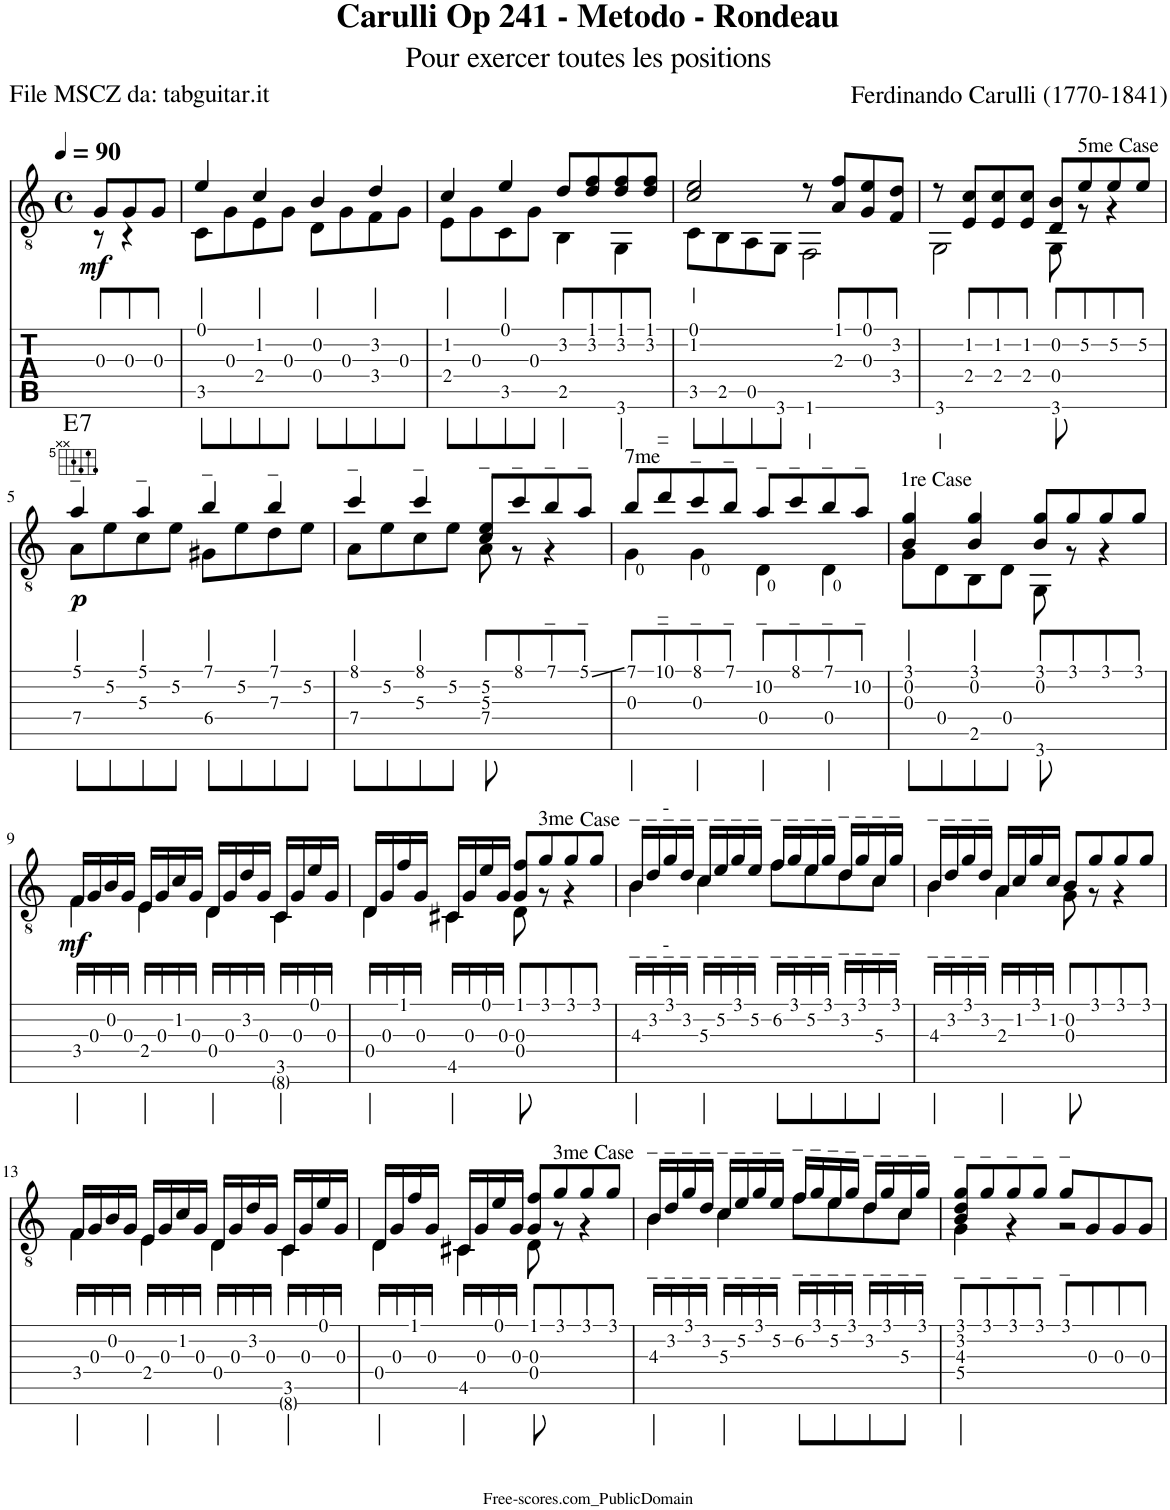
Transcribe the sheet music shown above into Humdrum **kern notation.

**kern	**kern	**dynam	**harte
*part2	*part1	*part1	*part1
*staff2	*staff1	*staff1	*
*I"Chitarra classica (Intavolatura)	*I"Guitar	*	*
*stria6	*	*	*
*	*clefGv2	*	*
*k[]	*k[]	*	*
*M4/4	*M4/4	*	*
*met(c)	*met(c)	*	*
*MM90	*MM90	*	*
=	=	=	=
*^	*^	*	*
!	!	!	!	!LO:DY:b	!
8G/L	8r	8G/L	8r	mf	.
8G/	4r	8G/	4r	.	.
8G/J	.	8G/J	.	.	.
=1	=1	=1	=1	=1	=1
4e/	8C\L	4e/	8C\L	.	.
.	8G\	.	8G\	.	.
4c/	8E\	4c/	8E\	.	.
.	8G\J	.	8G\J	.	.
4B/	8D\L	4B/	8D\L	.	.
.	8G\	.	8G\	.	.
4d/	8F\	4d/	8F\	.	.
.	8G\J	.	8G\J	.	.
=2	=2	=2	=2	=2	=2
4c/	8E\L	4c/	8E\L	.	.
.	8G\	.	8G\	.	.
4e/	8C\	4e/	8C\	.	.
.	8G\J	.	8G\J	.	.
8d/L	4BB\	8d/L	4BB\	.	.
8d/ 8f/	.	8d/ 8f/	.	.	.
8d/ 8f/	4GG\	8d/ 8f/	4GG\	.	.
8d/ 8f/J	.	8d/ 8f/J	.	.	.
=3	=3	=3	=3	=3	=3
2c/ 2e/	8C\L	2c/ 2e/	8C\L	.	.
.	8BB\	.	8BB\	.	.
.	8AA\	.	8AA\	.	.
.	8GG\J	.	8GG\J	.	.
8r	2FF\	8r	2FF\	.	.
8A/ 8f/L	.	8A/ 8f/L	.	.	.
8G/ 8e/	.	8G/ 8e/	.	.	.
8F/ 8d/J	.	8F/ 8d/J	.	.	.
=4	=4	=4	=4	=4	=4
8r	2GG\	8r	2GG\	.	.
8E/ 8c/L	.	8E/ 8c/L	.	.	.
8E/ 8c/	.	8E/ 8c/	.	.	.
8E/ 8c/J	.	8E/ 8c/J	.	.	.
8D/ 8B/L	8GG\	8D/ 8B/L	8GG\	.	.
!	!	!LO:TX:a:t=5me Case	!	!	!
8e/	8r	8e/	8r	.	.
8e/	4r	8e/	4r	.	.
8e/J	.	8e/J	.	.	.
!!LO:LB:g=z	!!
=5	=5	=5	=5	=5	=5
!	!	!LO:TX:a:t=_	!	!	!
!	!	!	!	!LO:DY:b	!LO:H:kt=7
4a/	8A\L	4a/	8A\L	p	E:7
.	8e\	.	8e\	.	.
!	!	!LO:TX:a:t=_	!	!	!
4a/	8c\	4a/	8c\	.	.
.	8e\J	.	8e\J	.	.
!	!	!LO:TX:a:t=_	!	!	!
4b/	8G#X\L	4b/	8G#X\L	.	.
.	8e\	.	8e\	.	.
!	!	!LO:TX:a:t=_	!	!	!
4b/	8d\	4b/	8d\	.	.
.	8e\J	.	8e\J	.	.
=6	=6	=6	=6	=6	=6
!	!	!LO:TX:a:t=_	!	!	!
4cc/	8A\L	4cc/	8A\L	.	.
.	8e\	.	8e\	.	.
!	!	!LO:TX:a:t=_	!	!	!
4cc/	8c\	4cc/	8c\	.	.
.	8e\J	.	8e\J	.	.
!	!	!LO:TX:a:t=_	!	!	!
8c/ 8e/L	8A\	8c/ 8e/L	8A\	.	.
!	!	!LO:TX:a:t=_	!	!	!
8cc/	8r	8cc/	8r	.	.
!	!	!LO:TX:a:t=_	!	!	!
!LO:TX:a:t=_	!	!	!	!	!
8b/	4r	8b/	4r	.	.
!	!	!LO:TX:a:t=_	!	!	!
!LO:TX:a:t=_	!	!	!	!	!
8a/J	.	8a/J	.	.	.
=7	=7	=7	=7	=7	=7
!	!	!LO:TX:a:t=7me	!	!	!
8b/L	4G\	8b/L	4G\	.	.
!	!	!LO:TX:a:t=_	!	!	!
!	!	!LO:TX:a:t=_	!	!	!
!LO:TX:a:t=_	!	!	!	!	!
!LO:TX:a:t=_	!	!	!	!	!
8dd/	.	8dd/	.	.	.
!	!	!LO:TX:a:t=_	!	!	!
!LO:TX:a:t=_	!	!	!	!	!
8cc/	4G\	8cc/	4G\	.	.
!	!	!LO:TX:a:t=_	!	!	!
!LO:TX:a:t=_	!	!	!	!	!
8b/J	.	8b/J	.	.	.
!	!	!LO:TX:a:t=_	!	!	!
!LO:TX:a:t=_	!	!	!	!	!
8a/L	4D\	8a/L	4D\	.	.
!	!	!LO:TX:a:t=_	!	!	!
!LO:TX:a:t=_	!	!	!	!	!
8cc/	.	8cc/	.	.	.
!	!	!LO:TX:a:t=_	!	!	!
!LO:TX:a:t=_	!	!	!	!	!
8b/	4D\	8b/	4D\	.	.
!	!	!LO:TX:a:t=_	!	!	!
!LO:TX:a:t=_	!	!	!	!	!
8a/J	.	8a/J	.	.	.
=8	=8	=8	=8	=8	=8
!	!	!LO:TX:a:t=1re Case	!	!	!
4B/ 4g/	8G\L	4B/ 4g/	8G\L	.	.
.	8D\	.	8D\	.	.
4B/ 4g/	8BB\	4B/ 4g/	8BB\	.	.
.	8D\J	.	8D\J	.	.
8B/ 8g/L	8GG\	8B/ 8g/L	8GG\	.	.
8g/	8r	8g/	8r	.	.
8g/	4r	8g/	4r	.	.
8g/J	.	8g/J	.	.	.
!!LO:LB:g=z	!!
=9	=9	=9	=9	=9	=9
!	!	!	!	!LO:DY:b	!
16F/LL	4F\	16F/LL	4F\	mf	.
16G/	.	16G/	.	.	.
16B/	.	16B/	.	.	.
16G/JJ	.	16G/JJ	.	.	.
16E/LL	4E\	16E/LL	4E\	.	.
16G/	.	16G/	.	.	.
16c/	.	16c/	.	.	.
16G/JJ	.	16G/JJ	.	.	.
16D/LL	4D\	16D/LL	4D\	.	.
16G/	.	16G/	.	.	.
16d/	.	16d/	.	.	.
16G/JJ	.	16G/JJ	.	.	.
16C/LL	4C\	16C/LL	4C\	.	.
16G/	.	16G/	.	.	.
16e/	.	16e/	.	.	.
16G/JJ	.	16G/JJ	.	.	.
=10	=10	=10	=10	=10	=10
16D/LL	4D\	16D/LL	4D\	.	.
16G/	.	16G/	.	.	.
16f/	.	16f/	.	.	.
16G/JJ	.	16G/JJ	.	.	.
16C#X/LL	4C#\	16C#X/LL	4C#\	.	.
16G/	.	16G/	.	.	.
16e/	.	16e/	.	.	.
16G/JJ	.	16G/JJ	.	.	.
8G/ 8f/L	8D\	8G/ 8f/L	8D\	.	.
!	!	!LO:TX:a:t=3me	!	!	!
8g/	8r	8g/	8r	.	.
!	!	!LO:TX:a:t=Case	!	!	!
8g/	4r	8g/	4r	.	.
8g/J	.	8g/J	.	.	.
=11	=11	=11	=11	=11	=11
!	!	!LO:TX:a:t=_	!	!	!
!LO:TX:a:t=_	!	!	!	!	!
16B/LL	4B\	16B/LL	4B\	.	.
!	!	!LO:TX:a:t=_	!	!	!
!LO:TX:a:t=_	!	!	!	!	!
16d/	.	16d/	.	.	.
!	!	!LO:TX:a:t=_	!	!	!
!	!	!LO:TX:a:t=-	!	!	!
!LO:TX:a:t=_	!	!	!	!	!
!LO:TX:a:t=-	!	!	!	!	!
16g/	.	16g/	.	.	.
!	!	!LO:TX:a:t=_	!	!	!
!LO:TX:a:t=_	!	!	!	!	!
16d/JJ	.	16d/JJ	.	.	.
!	!	!LO:TX:a:t=_	!	!	!
!LO:TX:a:t=_	!	!	!	!	!
16c/LL	4c\	16c/LL	4c\	.	.
!	!	!LO:TX:a:t=_	!	!	!
!LO:TX:a:t=_	!	!	!	!	!
16e/	.	16e/	.	.	.
!	!	!LO:TX:a:t=_	!	!	!
!LO:TX:a:t=_	!	!	!	!	!
16g/	.	16g/	.	.	.
!	!	!LO:TX:a:t=_	!	!	!
!LO:TX:a:t=_	!	!	!	!	!
16e/JJ	.	16e/JJ	.	.	.
!	!	!LO:TX:a:t=_	!	!	!
!LO:TX:a:t=_	!	!	!	!	!
16f/LL	8f\L	16f/LL	8f\L	.	.
!	!	!LO:TX:a:t=_	!	!	!
!LO:TX:a:t=_	!	!	!	!	!
16g/	.	16g/	.	.	.
!	!	!LO:TX:a:t=_	!	!	!
!LO:TX:a:t=_	!	!	!	!	!
16e/	8e\	16e/	8e\	.	.
!	!	!LO:TX:a:t=_	!	!	!
!LO:TX:a:t=_	!	!	!	!	!
16g/JJ	.	16g/JJ	.	.	.
!	!	!LO:TX:a:t=_	!	!	!
!LO:TX:a:t=_	!	!	!	!	!
16d/LL	8d\	16d/LL	8d\	.	.
!	!	!LO:TX:a:t=_	!	!	!
!LO:TX:a:t=_	!	!	!	!	!
16g/	.	16g/	.	.	.
!	!	!LO:TX:a:t=_	!	!	!
!LO:TX:a:t=_	!	!	!	!	!
16c/	8c\J	16c/	8c\J	.	.
!	!	!LO:TX:a:t=_	!	!	!
!LO:TX:a:t=_	!	!	!	!	!
16g/JJ	.	16g/JJ	.	.	.
=12	=12	=12	=12	=12	=12
!	!	!LO:TX:a:t=_	!	!	!
!LO:TX:a:t=_	!	!	!	!	!
16B/LL	4B\	16B/LL	4B\	.	.
!	!	!LO:TX:a:t=_	!	!	!
!LO:TX:a:t=_	!	!	!	!	!
16d/	.	16d/	.	.	.
!	!	!LO:TX:a:t=_	!	!	!
!LO:TX:a:t=_	!	!	!	!	!
16g/	.	16g/	.	.	.
!	!	!LO:TX:a:t=_	!	!	!
!LO:TX:a:t=_	!	!	!	!	!
16d/JJ	.	16d/JJ	.	.	.
16A/LL	4A\	16A/LL	4A\	.	.
16c/	.	16c/	.	.	.
16g/	.	16g/	.	.	.
16c/JJ	.	16c/JJ	.	.	.
8B/L	8G\	8B/L	8G\	.	.
8g/	8r	8g/	8r	.	.
8g/	4r	8g/	4r	.	.
8g/J	.	8g/J	.	.	.
!!LO:LB:g=z	!!
=13	=13	=13	=13	=13	=13
16F/LL	4F\	16F/LL	4F\	.	.
16G/	.	16G/	.	.	.
16B/	.	16B/	.	.	.
16G/JJ	.	16G/JJ	.	.	.
16E/LL	4E\	16E/LL	4E\	.	.
16G/	.	16G/	.	.	.
16c/	.	16c/	.	.	.
16G/JJ	.	16G/JJ	.	.	.
16D/LL	4D\	16D/LL	4D\	.	.
16G/	.	16G/	.	.	.
16d/	.	16d/	.	.	.
16G/JJ	.	16G/JJ	.	.	.
16C/LL	4C\	16C/LL	4C\	.	.
16G/	.	16G/	.	.	.
16e/	.	16e/	.	.	.
16G/JJ	.	16G/JJ	.	.	.
=14	=14	=14	=14	=14	=14
16D/LL	4D\	16D/LL	4D\	.	.
16G/	.	16G/	.	.	.
16f/	.	16f/	.	.	.
16G/JJ	.	16G/JJ	.	.	.
16C#X/LL	4C#\	16C#X/LL	4C#\	.	.
16G/	.	16G/	.	.	.
16e/	.	16e/	.	.	.
16G/JJ	.	16G/JJ	.	.	.
8G/ 8f/L	8D\	8G/ 8f/L	8D\	.	.
!	!	!LO:TX:a:t=3me Case	!	!	!
8g/	8r	8g/	8r	.	.
8g/	4r	8g/	4r	.	.
8g/J	.	8g/J	.	.	.
=15	=15	=15	=15	=15	=15
!	!	!LO:TX:a:t=_	!	!	!
!LO:TX:a:t=_	!	!	!	!	!
16B/LL	4B\	16B/LL	4B\	.	.
!	!	!LO:TX:a:t=_	!	!	!
!LO:TX:a:t=_	!	!	!	!	!
16d/	.	16d/	.	.	.
!	!	!LO:TX:a:t=_	!	!	!
!LO:TX:a:t=_	!	!	!	!	!
16g/	.	16g/	.	.	.
!	!	!LO:TX:a:t=_	!	!	!
!LO:TX:a:t=_	!	!	!	!	!
16d/JJ	.	16d/JJ	.	.	.
!	!	!LO:TX:a:t=_	!	!	!
!LO:TX:a:t=_	!	!	!	!	!
16c/LL	4c\	16c/LL	4c\	.	.
!	!	!LO:TX:a:t=_	!	!	!
!LO:TX:a:t=_	!	!	!	!	!
16e/	.	16e/	.	.	.
!	!	!LO:TX:a:t=_	!	!	!
!LO:TX:a:t=_	!	!	!	!	!
16g/	.	16g/	.	.	.
!	!	!LO:TX:a:t=_	!	!	!
!LO:TX:a:t=_	!	!	!	!	!
16e/JJ	.	16e/JJ	.	.	.
!	!	!LO:TX:a:t=_	!	!	!
!LO:TX:a:t=_	!	!	!	!	!
16f/LL	8f\L	16f/LL	8f\L	.	.
!	!	!LO:TX:a:t=_	!	!	!
!LO:TX:a:t=_	!	!	!	!	!
16g/	.	16g/	.	.	.
!	!	!LO:TX:a:t=_	!	!	!
!LO:TX:a:t=_	!	!	!	!	!
16e/	8e\	16e/	8e\	.	.
!	!	!LO:TX:a:t=_	!	!	!
!LO:TX:a:t=_	!	!	!	!	!
16g/JJ	.	16g/JJ	.	.	.
!	!	!LO:TX:a:t=_	!	!	!
!LO:TX:a:t=_	!	!	!	!	!
16d/LL	8d\	16d/LL	8d\	.	.
!	!	!LO:TX:a:t=_	!	!	!
!LO:TX:a:t=_	!	!	!	!	!
16g/	.	16g/	.	.	.
!	!	!LO:TX:a:t=_	!	!	!
!LO:TX:a:t=_	!	!	!	!	!
16c/	8c\J	16c/	8c\J	.	.
!	!	!LO:TX:a:t=_	!	!	!
!LO:TX:a:t=_	!	!	!	!	!
16g/JJ	.	16g/JJ	.	.	.
=16	=16	=16	=16	=16	=16
!	!	!LO:TX:a:t=_	!	!	!
!LO:TX:a:t=_	!	!	!	!	!
8B/ 8d/ 8g/L	4G\	8B/ 8d/ 8g/L	4G\	.	.
!	!	!LO:TX:a:t=_	!	!	!
!LO:TX:a:t=_	!	!	!	!	!
8g/	.	8g/	.	.	.
!	!	!LO:TX:a:t=_	!	!	!
!LO:TX:a:t=_	!	!	!	!	!
8g/	4r	8g/	4r	.	.
!	!	!LO:TX:a:t=_	!	!	!
!LO:TX:a:t=_	!	!	!	!	!
8g/J	.	8g/J	.	.	.
!	!	!LO:TX:a:t=_	!	!	!
!LO:TX:a:t=_	!	!	!	!	!
8g/L	2r	8g/L	2r	.	.
8G/	.	8G/	.	.	.
8G/	.	8G/	.	.	.
8G/J	.	8G/J	.	.	.
*v	*v	*	*	*	*
*	*v	*v	*	*
=	=	=	=
*-	*-	*-	*-
